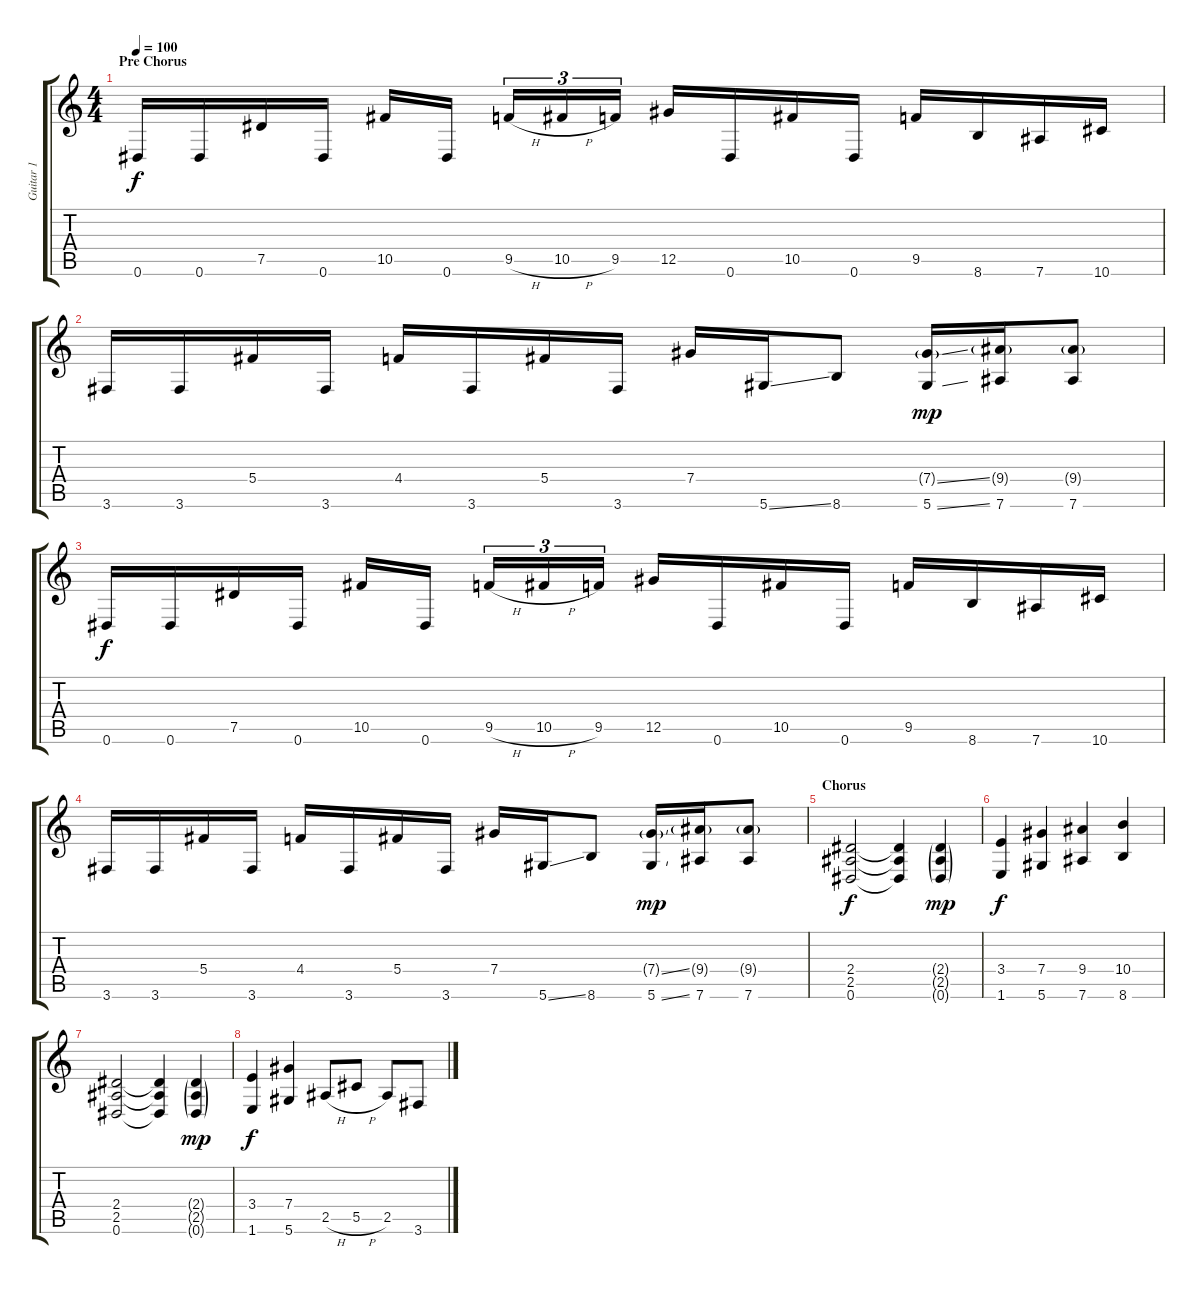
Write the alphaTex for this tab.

\track ("Guitar 1" "Guitar 1") {instrument distortionguitar}
\staff {score tabs}
\tuning (Eb4 Bb3 Gb3 Db3 Ab2 Eb2) {hide}
\ts (4 4)
\section ("" "Pre Chorus")
\tempo 100
\clef g2
\ks c
0.6.16{dy f} 0.6.16 7.5.16 0.6.16 10.5.16 0.6.16 9.5{h}.16{tu (3 2)} 10.5{h}.16{tu (3 2)} 9.5.16{tu (3 2)} 12.5.16 0.6.16 10.5.16 0.6.16 9.5.16 8.6.16 7.6.16 10.6.16 |
3.6.16 3.6.16 5.4.16 3.6.16 4.4.16 3.6.16 5.4.16 3.6.16 7.4.16 5.6{ss}.16 8.6.8 (7.4{ss g} 5.6{ss}).16{dy mp} (9.4{g} 7.6).16 (9.4{g} 7.6).8 |
0.6.16{dy f} 0.6.16 7.5.16 0.6.16 10.5.16 0.6.16 9.5{h}.16{tu (3 2)} 10.5{h}.16{tu (3 2)} 9.5.16{tu (3 2)} 12.5.16 0.6.16 10.5.16 0.6.16 9.5.16 8.6.16 7.6.16 10.6.16 |
3.6.16 3.6.16 5.4.16 3.6.16 4.4.16 3.6.16 5.4.16 3.6.16 7.4.16 5.6{ss}.16 8.6.8 (7.4{ss g} 5.6{ss}).16{dy mp} (9.4{g} 7.6).16 (9.4{g} 7.6).8 |
\section ("" "Chorus")
(2.4 2.5 0.6).2{dy f} (2.4{t} 2.5{t} 0.6{t}).4 (2.4{g} 2.5{g} 0.6{g}).4{dy mp} |
(3.4 1.6).4{dy f} (7.4 5.6).4 (9.4 7.6).4 (10.4 8.6).4 |
(2.4 2.5 0.6).2 (2.4{t} 2.5{t} 0.6{t}).4 (2.4{g} 2.5{g} 0.6{g}).4{dy mp} |
(3.4 1.6).4{dy f} (7.4 5.6).4 2.5{h}.8 5.5{h}.8 2.5.8 3.6.8
